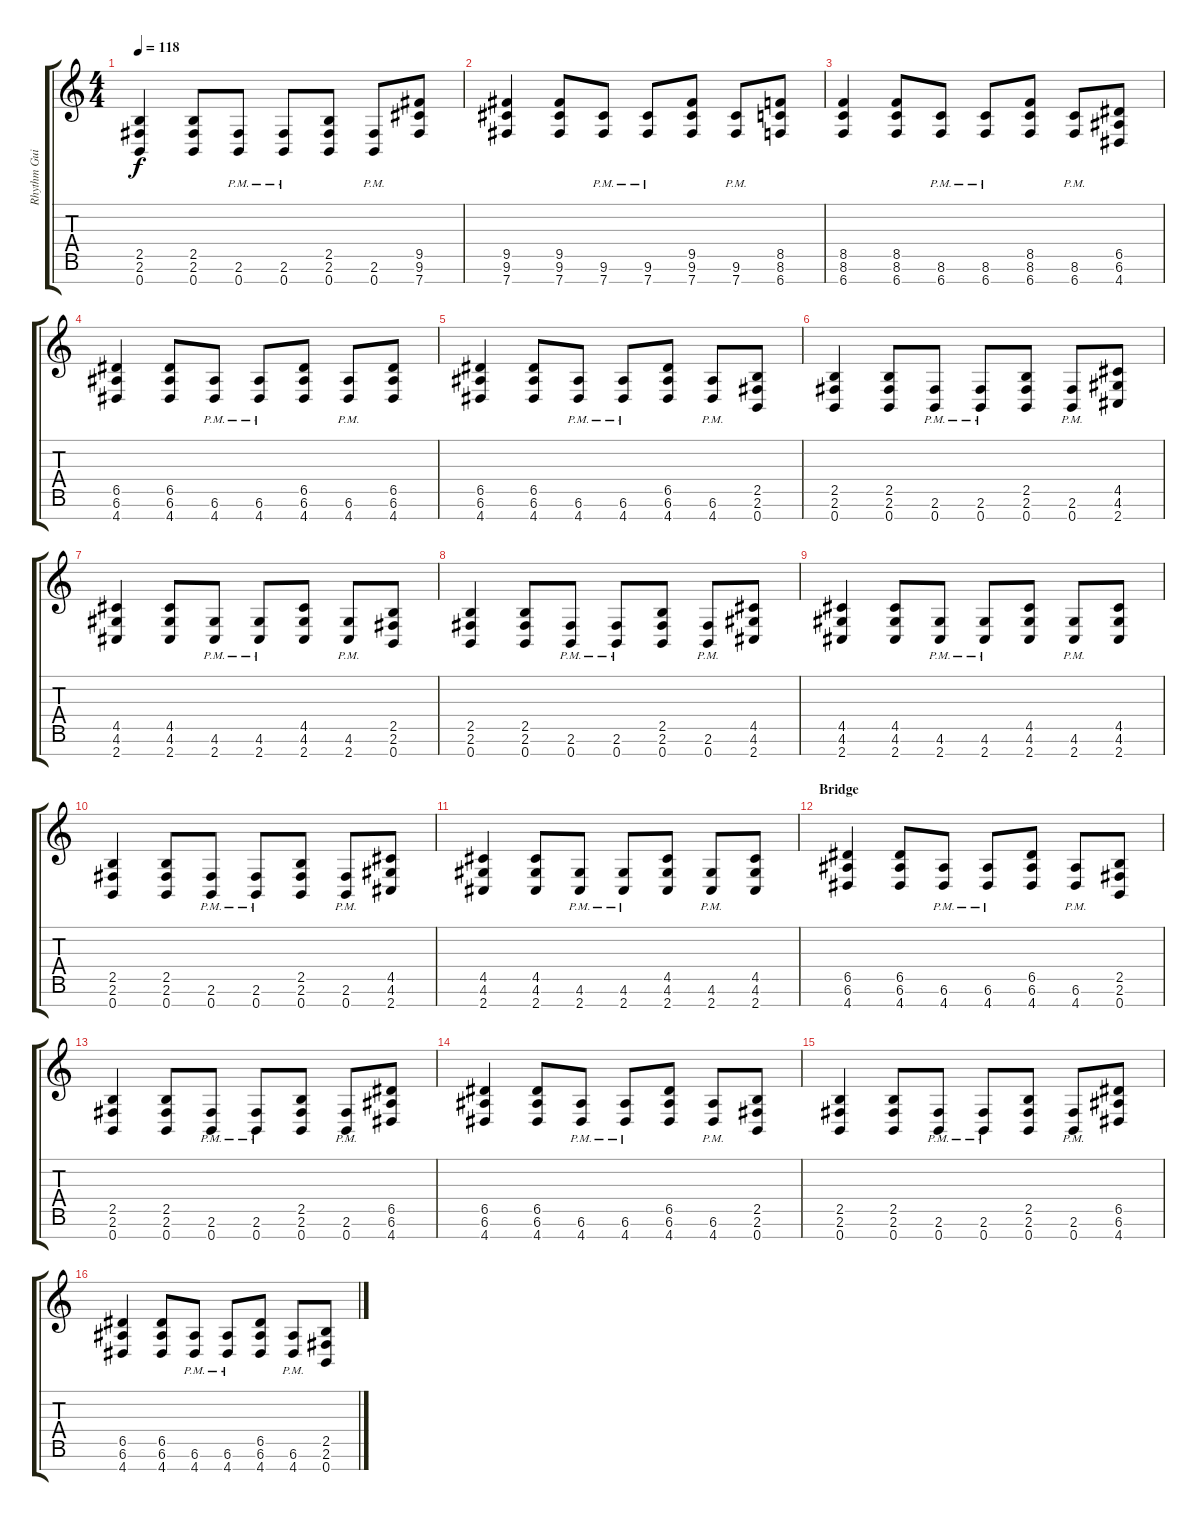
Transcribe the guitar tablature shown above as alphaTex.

\track ("Rhythm Guitar" "Rhythm Gui") {instrument distortionguitar}
\staff {score tabs}
\tuning (E4 B3 G3 D3 A2 E2 B1) {hide}
\ts (4 4)
\tempo 118
\clef g2
\ks c
(2.5 2.6 0.7).4{dy f} (2.5 2.6 0.7).8 (2.6{pm} 0.7{pm}).8 (2.6{pm} 0.7{pm}).8 (2.5 2.6 0.7).8 (2.6{pm} 0.7{pm}).8 (9.5 9.6 7.7).8 |
(9.5 9.6 7.7).4 (9.5 9.6 7.7).8 (9.6{pm} 7.7{pm}).8 (9.6{pm} 7.7{pm}).8 (9.5 9.6 7.7).8 (9.6{pm} 7.7{pm}).8 (8.5 8.6 6.7).8 |
(8.5 8.6 6.7).4 (8.5 8.6 6.7).8 (8.6{pm} 6.7{pm}).8 (8.6{pm} 6.7{pm}).8 (8.5 8.6 6.7).8 (8.6{pm} 6.7{pm}).8 (6.5 6.6 4.7).8 |
(6.5 6.6 4.7).4 (6.5 6.6 4.7).8 (6.6{pm} 4.7{pm}).8 (6.6{pm} 4.7{pm}).8 (6.5 6.6 4.7).8 (6.6{pm} 4.7{pm}).8 (6.5 6.6 4.7).8 |
(6.5 6.6 4.7).4 (6.5 6.6 4.7).8 (6.6{pm} 4.7{pm}).8 (6.6{pm} 4.7{pm}).8 (6.5 6.6 4.7).8 (6.6{pm} 4.7{pm}).8 (2.5 2.6 0.7).8 |
(2.5 2.6 0.7).4 (2.5 2.6 0.7).8 (2.6{pm} 0.7{pm}).8 (2.6{pm} 0.7{pm}).8 (2.5 2.6 0.7).8 (2.6{pm} 0.7{pm}).8 (4.5 4.6 2.7).8 |
(4.5 4.6 2.7).4 (4.5 4.6 2.7).8 (4.6{pm} 2.7{pm}).8 (4.6{pm} 2.7{pm}).8 (4.5 4.6 2.7).8 (4.6{pm} 2.7{pm}).8 (2.5 2.6 0.7).8 |
(2.5 2.6 0.7).4 (2.5 2.6 0.7).8 (2.6{pm} 0.7{pm}).8 (2.6{pm} 0.7{pm}).8 (2.5 2.6 0.7).8 (2.6{pm} 0.7{pm}).8 (4.5 4.6 2.7).8 |
(4.5 4.6 2.7).4 (4.5 4.6 2.7).8 (4.6{pm} 2.7{pm}).8 (4.6{pm} 2.7{pm}).8 (4.5 4.6 2.7).8 (4.6{pm} 2.7{pm}).8 (4.5 4.6 2.7).8 |
(2.5 2.6 0.7).4 (2.5 2.6 0.7).8 (2.6{pm} 0.7{pm}).8 (2.6{pm} 0.7{pm}).8 (2.5 2.6 0.7).8 (2.6{pm} 0.7{pm}).8 (4.5 4.6 2.7).8 |
(4.5 4.6 2.7).4 (4.5 4.6 2.7).8 (4.6{pm} 2.7{pm}).8 (4.6{pm} 2.7{pm}).8 (4.5 4.6 2.7).8 (4.6{pm} 2.7{pm}).8 (4.5 4.6 2.7).8 |
\section ("" "Bridge")
(6.5 6.6 4.7).4 (6.5 6.6 4.7).8 (6.6{pm} 4.7{pm}).8 (6.6{pm} 4.7{pm}).8 (6.5 6.6 4.7).8 (6.6{pm} 4.7{pm}).8 (2.5 2.6 0.7).8 |
(2.5 2.6 0.7).4 (2.5 2.6 0.7).8 (2.6{pm} 0.7{pm}).8 (2.6{pm} 0.7{pm}).8 (2.5 2.6 0.7).8 (2.6{pm} 0.7{pm}).8 (6.5 6.6 4.7).8 |
(6.5 6.6 4.7).4 (6.5 6.6 4.7).8 (6.6{pm} 4.7{pm}).8 (6.6{pm} 4.7{pm}).8 (6.5 6.6 4.7).8 (6.6{pm} 4.7{pm}).8 (2.5 2.6 0.7).8 |
(2.5 2.6 0.7).4 (2.5 2.6 0.7).8 (2.6{pm} 0.7{pm}).8 (2.6{pm} 0.7{pm}).8 (2.5 2.6 0.7).8 (2.6{pm} 0.7{pm}).8 (6.5 6.6 4.7).8 |
(6.5 6.6 4.7).4 (6.5 6.6 4.7).8 (6.6{pm} 4.7{pm}).8 (6.6{pm} 4.7{pm}).8 (6.5 6.6 4.7).8 (6.6{pm} 4.7{pm}).8 (2.5 2.6 0.7).8
